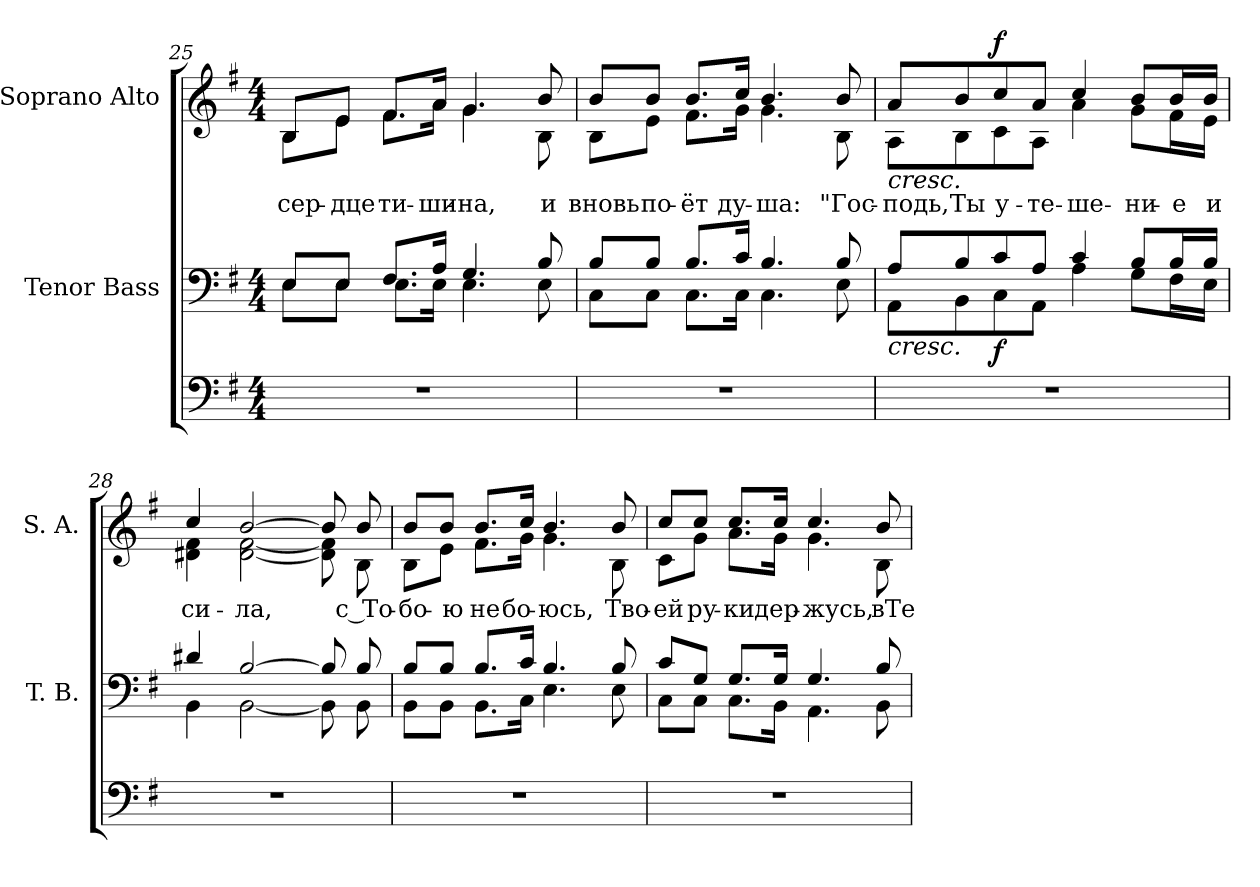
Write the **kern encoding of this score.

**kern	**kern	**dynam	**kern	**text	**dynam
*part3	*part2	*part2	*part1	*part1	*part1
*staff3	*staff2	*staff2	*staff1	*staff1	*staff1
*	*I"Tenor Bass	*	*I"Soprano Alto	*	*
*	*I'T. B.	*	*I'S. A.	*	*
!!LO:LB:g=z
*clefF4	*clefF4	*	*clefG2	*	*
*k[f#]	*k[f#]	*	*k[f#]	*	*
*G:	*G:	*	*G:	*	*
*M4/4	*M4/4	*	*M4/4	*	*
=25	=25	=25	=25	=25	=25
*	*^	*	*	*	*
!	!	!	!	!	!LO:LY:b:color=#000000	!
*	*	*	*	*^	*	*
1r	8Ei/L	8Ei\L	.	8Bi/L	8Bi\L	сер-	.
!	!	!	!	!	!	!LO:LY:b:color=#000000	!
.	8Ei/J	8Ei\J	.	8ei/J	8ei\J	-дце	.
!	!	!	!	!	!	!LO:LY:b:color=#000000	!
.	8.F#i/L	8.Ei\L	.	8.f#i/L	8.f#i\L	ти-	.
!	!	!	!	!	!	!LO:LY:b:color=#000000	!
.	16Ai/Jk	16Ei\Jk	.	16ai/Jk	16ai\Jk	-ши-	.
!	!	!	!	!	!	!LO:LY:b:color=#000000	!
.	4.Gi/	4.Ei\	.	4.gi/	4.gi\	-на,	.
!	!	!	!	!	!	!LO:LY:b:color=#000000	!
.	8Bi/	8Ei\	.	8bi/	8Bi\	и	.
=26	=26	=26	=26	=26	=26	=26	=26
!	!	!	!	!	!	!LO:LY:b:color=#000000	!
1r	8Bi/L	8Ci\L	.	8bi/L	8Bi\L	вновь	.
!	!	!	!	!	!	!LO:LY:b:color=#000000	!
.	8Bi/J	8Ci\J	.	8bi/J	8ei\J	по-	.
!	!	!	!	!	!	!LO:LY:b:color=#000000	!
.	8.Bi/L	8.Ci\L	.	8.bi/L	8.f#i\L	-ёт	.
!	!	!	!	!	!	!LO:LY:b:color=#000000	!
.	16ci/Jk	16Ci\Jk	.	16cci/Jk	16gi\Jk	ду-	.
!	!	!	!	!	!	!LO:LY:b:color=#000000	!
.	4.Bi/	4.Ci\	.	4.bi/	4.gi\	-ша:	.
!	!	!	!	!	!	!LO:LY:b:color=#000000	!
.	8Bi/	8Ei\	.	8bi/	8Bi\	"Гос-	.
=27	=27	=27	=27	=27	=27	=27	=27
!	!	!	!LO:HP:b	!	!	!	!
!	!	!	!	!	!	!LO:LY:b:color=#000000	!LO:HP:b
1r	8Ai/L	8AAi\L	<	8ai/L	8Ai\L	-подь,	<
!	!	!	!	!	!	!LO:LY:b:color=#000000	!
.	8Bi/	8BBi\	.	8bi/	8Bi\	Ты	.
!	!	!	!	!	!	!LO:LY:b:color=#000000	!
.	8ci/	8Ci\	f	8cci/	8ci\	у-	f
!	!	!	!	!	!	!LO:LY:b:color=#000000	!
.	8Ai/J	8AAi\J	.	8ai/J	8Ai\J	-те-	.
!	!	!	!	!	!	!LO:LY:b:color=#000000	!
.	4ci/	4Ai\	.	4cci/	4ai\	-ше-	.
!	!	!	!	!	!	!LO:LY:b:color=#000000	!
.	8Bi/L	8Gi\L	.	8bi/L	8gi\L	-ни-	.
!	!	!	!	!	!	!LO:LY:b:color=#000000	!
.	16Bi/L	16F#i\L	.	16bi/L	16f#i\L	-е	.
!	!	!	!	!	!	!LO:LY:b:color=#000000	!
.	16Bi/JJ	16Ei\JJ	[	16bi/JJ	16ei\JJ	и	[
=28	=28	=28	=28	=28	=28	=28	=28
!	!	!	!	!	!	!LO:LY:b:color=#000000	!
1r	4d#Xi/	4BBi\	.	4cci/	4d#Xi\ 4f#i	си-	.
!	!	!	!	!	!	!LO:LY:b:color=#000000	!
.	[>2Bi/	[<2BBi\	.	[>2bi/	[<2d#i\ [<2f#i	-ла,	.
.	8Bi/]	8BBi\]	.	8bi/]	8d#i\] 8f#i]	.	.
!	!	!	!	!	!	!LO:LY:b:color=#000000	!
.	8Bi/	8BBi\	.	8bi/	8Bi\	с То--	.
!!LO:PB:g=z	!!
=29	=29	=29	=29	=29	=29	=29	=29
!	!	!	!	!	!	!LO:LY:b:color=#000000	!
1r	8Bi/L	8BBi\L	.	8bi/L	8Bi\L	-бо-	.
!	!	!	!	!	!	!LO:LY:b:color=#000000	!
.	8Bi/J	8BBi\J	.	8bi/J	8ei\J	-ю	.
!	!	!	!	!	!	!LO:LY:b:color=#000000	!
.	8.Bi/L	8.BBi\L	.	8.bi/L	8.f#i\L	не	.
!	!	!	!	!	!	!LO:LY:b:color=#000000	!
.	16ci/Jk	16Ci\Jk	.	16cci/Jk	16gi\Jk	бо-	.
!	!	!	!	!	!	!LO:LY:b:color=#000000	!
.	4.Bi/	4.Ei\	.	4.bi/	4.gi\	-юсь,	.
!	!	!	!	!	!	!LO:LY:b:color=#000000	!
.	8Bi/	8Ei\	.	8bi/	8Bi\	Тво--	.
=30	=30	=30	=30	=30	=30	=30	=30
!	!	!	!	!	!	!LO:LY:b:color=#000000	!
1r	8ci/L	8Ci\L	.	8cci/L	8ci\L	-ей	.
!	!	!	!	!	!	!LO:LY:b:color=#000000	!
.	8Gi/J	8Ci\J	.	8cci/J	8gi\J	ру-	.
!	!	!	!	!	!	!LO:LY:b:color=#000000	!
.	8.Gi/L	8.Ci\L	.	8.cci/L	8.ai\L	-ки	.
!	!	!	!	!	!	!LO:LY:b:color=#000000	!
.	16Gi/Jk	16BBi\Jk	.	16cci/Jk	16gi\Jk	дер-	.
!	!	!	!	!	!	!LO:LY:b:color=#000000	!
.	4.Gi/	4.AAi\	.	4.cci/	4.gi\	-жусь,	.
!	!	!	!	!	!	!LO:LY:b:color=#000000	!
.	8Bi/	8BBi\	.	8bi/	8Bi\	вТе-	.
*	*v	*v	*	*	*	*	*
*	*	*	*v	*v	*	*
=	=	=	=	=	=
*-	*-	*-	*-	*-	*-
